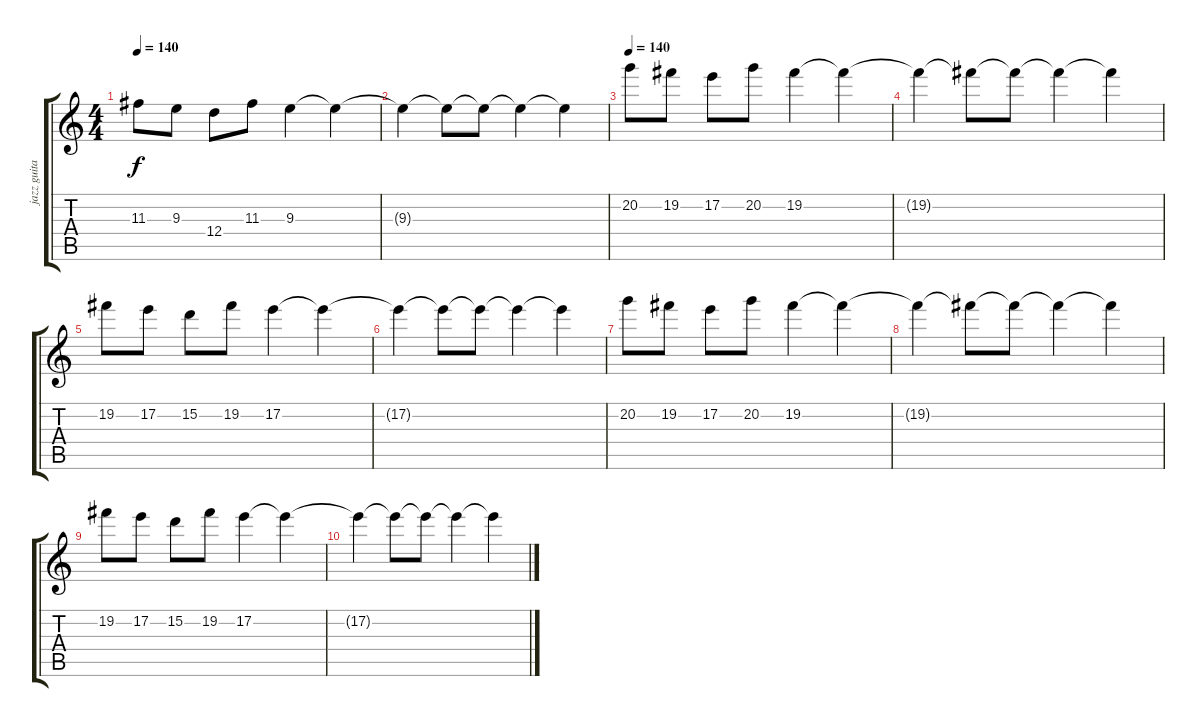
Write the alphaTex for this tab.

\track ("jazz guitarra" "jazz guita") {instrument electricguitarjazz}
\staff {score tabs}
\tuning (E4 B3 G3 D3 A2 E2) {hide}
\ts (4 4)
\tempo 140
\clef g2
\ks c
11.3.8{dy f} 9.3.8 12.4.8 11.3.8 9.3.4 9.3{t}.4 |
9.3{t}.4 9.3{t}.8 9.3{t}.8 9.3{t}.4 9.3{t}.4 |
\tempo 140
20.2.8 19.2.8 17.2.8 20.2.8 19.2.4 19.2{t}.4 |
19.2{t}.4 19.2{t}.8 19.2{t}.8 19.2{t}.4 19.2{t}.4 |
19.2.8 17.2.8 15.2.8 19.2.8 17.2.4 17.2{t}.4 |
17.2{t}.4 17.2{t}.8 17.2{t}.8 17.2{t}.4 17.2{t}.4 |
20.2.8 19.2.8 17.2.8 20.2.8 19.2.4 19.2{t}.4 |
19.2{t}.4 19.2{t}.8 19.2{t}.8 19.2{t}.4 19.2{t}.4 |
19.2.8 17.2.8 15.2.8 19.2.8 17.2.4 17.2{t}.4 |
17.2{t}.4 17.2{t}.8 17.2{t}.8 17.2{t}.4 17.2{t}.4
